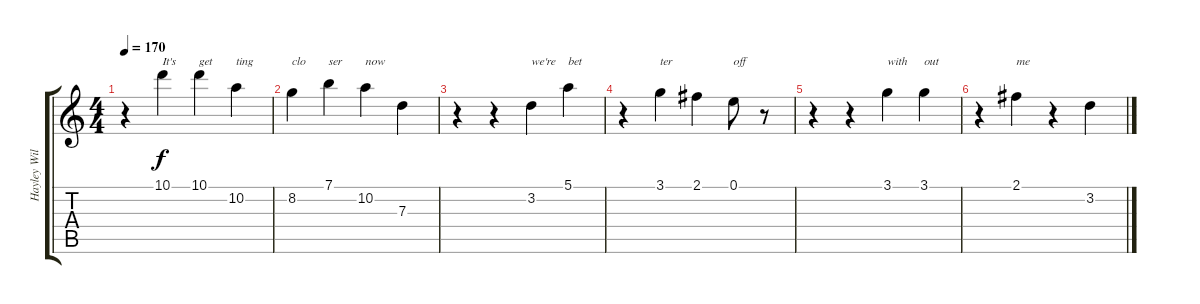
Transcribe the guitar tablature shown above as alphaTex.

\track ("Hayley Williams Vocals" "Hayley Wil") {mute instrument overdrivenguitar}
\staff {score tabs}
\tuning (E4 B3 G3 D3 A2 D2) {hide}
\ts (4 4)
\tempo 170
\clef g2
\ks c
r.4{dy f} 10.1.4{txt "It's"} 10.1.4{txt "get"} 10.2.4{txt "ting"} |
8.2.4{txt "clo"} 7.1.4{txt "ser"} 10.2.4{txt "now"} 7.3.4 |
r.4 r.4 3.2.4{txt "we're"} 5.1.4{txt "bet"} |
r.4 3.1.4{txt "ter"} 2.1.4 0.1.8{txt "off"} r.8 |
r.4 r.4 3.1.4{txt "with"} 3.1.4{txt "out"} |
r.4 2.1.4{txt "me"} r.4 3.2.4
